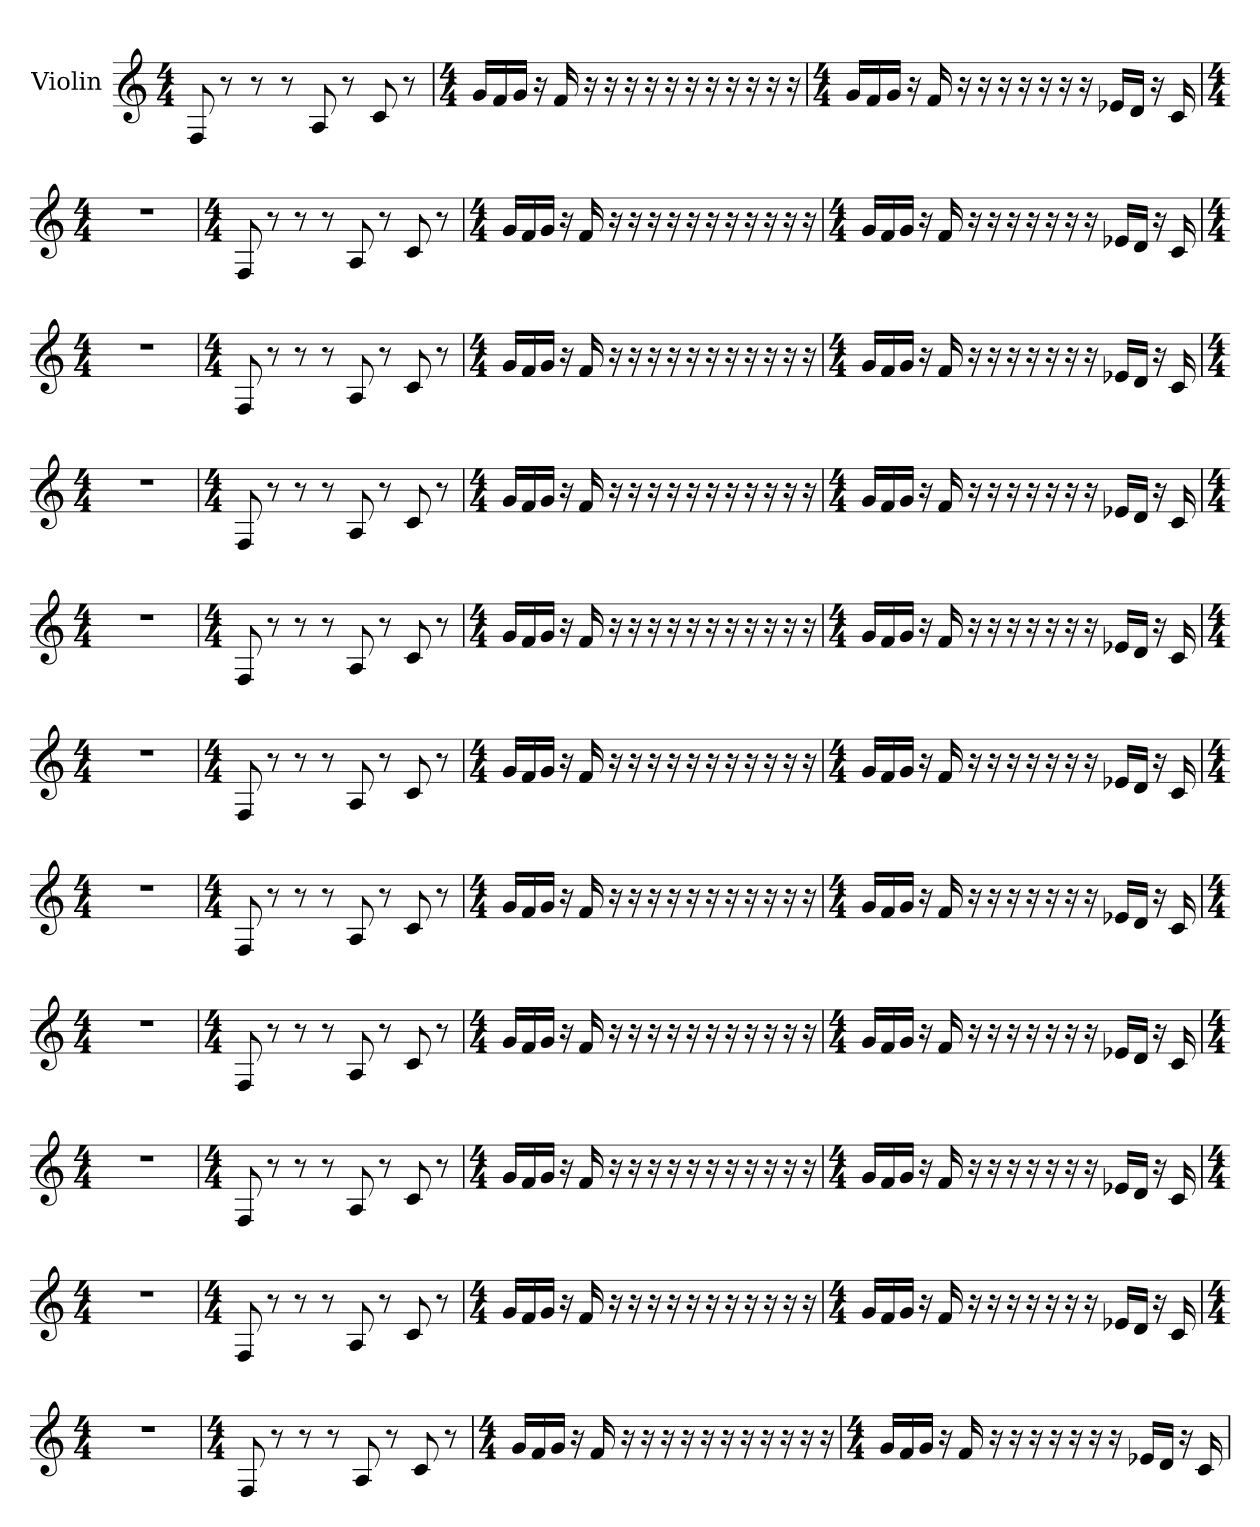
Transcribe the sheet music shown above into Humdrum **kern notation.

**kern
*part1
*staff1
*I"Violin
*I'Vln
*M4/4
=
8F
8r
8r
8r
8A
8r
8c
8r
=
*M4/4
16gLL
16f
16gJJ
16r
16f
16r
16r
16r
16r
16r
16r
16r
16r
16r
16r
16r
=
*M4/4
16gLL
16f
16gJJ
16r
16f
16r
16r
16r
16r
16r
16r
16r
16e-XLL
16dJJ
16r
16c
=
*M4/4
1r
=
*M4/4
8F
8r
8r
8r
8A
8r
8c
8r
=
*M4/4
16gLL
16f
16gJJ
16r
16f
16r
16r
16r
16r
16r
16r
16r
16r
16r
16r
16r
=
*M4/4
16gLL
16f
16gJJ
16r
16f
16r
16r
16r
16r
16r
16r
16r
16e-XLL
16dJJ
16r
16c
=
*M4/4
1r
=
*M4/4
8F
8r
8r
8r
8A
8r
8c
8r
=
*M4/4
16gLL
16f
16gJJ
16r
16f
16r
16r
16r
16r
16r
16r
16r
16r
16r
16r
16r
=
*M4/4
16gLL
16f
16gJJ
16r
16f
16r
16r
16r
16r
16r
16r
16r
16e-XLL
16dJJ
16r
16c
=
*M4/4
1r
=
*M4/4
8F
8r
8r
8r
8A
8r
8c
8r
=
*M4/4
16gLL
16f
16gJJ
16r
16f
16r
16r
16r
16r
16r
16r
16r
16r
16r
16r
16r
=
*M4/4
16gLL
16f
16gJJ
16r
16f
16r
16r
16r
16r
16r
16r
16r
16e-XLL
16dJJ
16r
16c
=
*M4/4
1r
=
*M4/4
8F
8r
8r
8r
8A
8r
8c
8r
=
*M4/4
16gLL
16f
16gJJ
16r
16f
16r
16r
16r
16r
16r
16r
16r
16r
16r
16r
16r
=
*M4/4
16gLL
16f
16gJJ
16r
16f
16r
16r
16r
16r
16r
16r
16r
16e-XLL
16dJJ
16r
16c
=
*M4/4
1r
=
*M4/4
8F
8r
8r
8r
8A
8r
8c
8r
=
*M4/4
16gLL
16f
16gJJ
16r
16f
16r
16r
16r
16r
16r
16r
16r
16r
16r
16r
16r
=
*M4/4
16gLL
16f
16gJJ
16r
16f
16r
16r
16r
16r
16r
16r
16r
16e-XLL
16dJJ
16r
16c
=
*M4/4
1r
=
*M4/4
8F
8r
8r
8r
8A
8r
8c
8r
=
*M4/4
16gLL
16f
16gJJ
16r
16f
16r
16r
16r
16r
16r
16r
16r
16r
16r
16r
16r
=
*M4/4
16gLL
16f
16gJJ
16r
16f
16r
16r
16r
16r
16r
16r
16r
16e-XLL
16dJJ
16r
16c
=
*M4/4
1r
=
*M4/4
8F
8r
8r
8r
8A
8r
8c
8r
=
*M4/4
16gLL
16f
16gJJ
16r
16f
16r
16r
16r
16r
16r
16r
16r
16r
16r
16r
16r
=
*M4/4
16gLL
16f
16gJJ
16r
16f
16r
16r
16r
16r
16r
16r
16r
16e-XLL
16dJJ
16r
16c
=
*M4/4
1r
=
*M4/4
8F
8r
8r
8r
8A
8r
8c
8r
=
*M4/4
16gLL
16f
16gJJ
16r
16f
16r
16r
16r
16r
16r
16r
16r
16r
16r
16r
16r
=
*M4/4
16gLL
16f
16gJJ
16r
16f
16r
16r
16r
16r
16r
16r
16r
16e-XLL
16dJJ
16r
16c
=
*M4/4
1r
=
*M4/4
8F
8r
8r
8r
8A
8r
8c
8r
=
*M4/4
16gLL
16f
16gJJ
16r
16f
16r
16r
16r
16r
16r
16r
16r
16r
16r
16r
16r
=
*M4/4
16gLL
16f
16gJJ
16r
16f
16r
16r
16r
16r
16r
16r
16r
16e-XLL
16dJJ
16r
16c
=
*M4/4
1r
=
*M4/4
8F
8r
8r
8r
8A
8r
8c
8r
=
*M4/4
16gLL
16f
16gJJ
16r
16f
16r
16r
16r
16r
16r
16r
16r
16r
16r
16r
16r
=
*M4/4
16gLL
16f
16gJJ
16r
16f
16r
16r
16r
16r
16r
16r
16r
16e-XLL
16dJJ
16r
16c
=
*-
